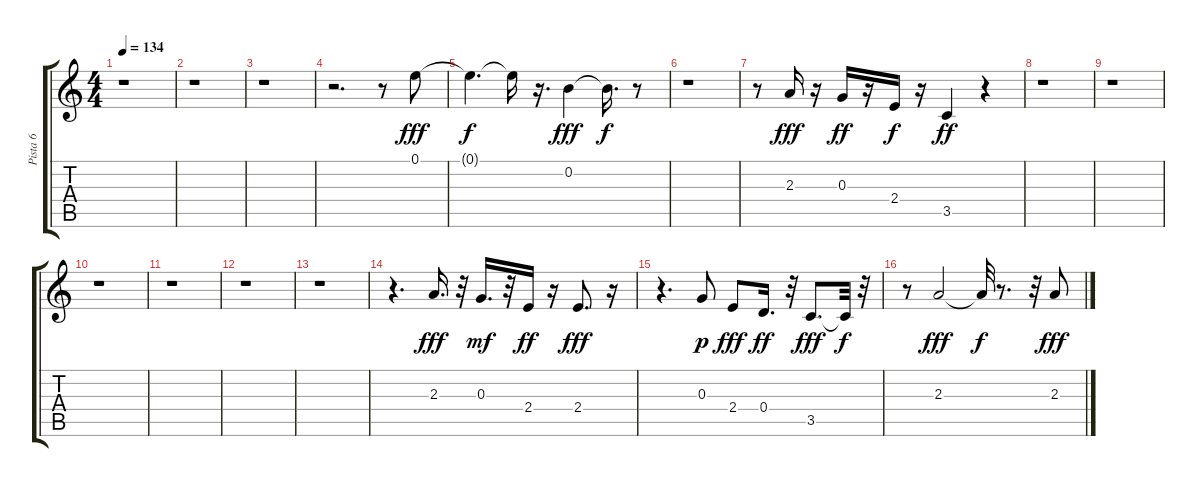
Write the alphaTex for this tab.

\track ("Pista 6" "Pista 6") {instrument electricguitarjazz}
\staff {score tabs}
\tuning (E4 B3 G3 D3 A2 E2) {hide}
\ts (4 4)
\tempo 134
\clef g2
\ks c
r.1{dy f} |
r.1 |
r.1 |
r.2{d} r.8 0.1.8{dy fff} |
0.1{t}.4{d dy f} 0.1{t}.16 r.16{d} 0.2.4{dy fff} 0.2{t}.16{d dy f} r.8 |
r.1 |
r.8 2.3.16{dy fff} r.16 0.3.16{dy ff} r.16 2.4.16{dy f} r.16 3.5.4{dy ff} r.4 |
r.1 |
r.1 |
r.1 |
r.1 |
r.1 |
r.1 |
r.4{d} 2.3.16{d dy fff} r.32 0.3.16{d dy mf} r.32 2.4.16{dy ff} r.16 2.4.8{d dy fff} r.16 |
r.4{d} 0.3.8{dy p} 2.4.8{dy fff} 0.4.16{d dy ff} r.32 3.5.8{d dy fff} 3.5{t}.32{dy f} r.32 |
r.8 2.3.2{dy fff} 2.3{t}.32{dy f} r.8{d} r.32 2.3.8{dy fff}
